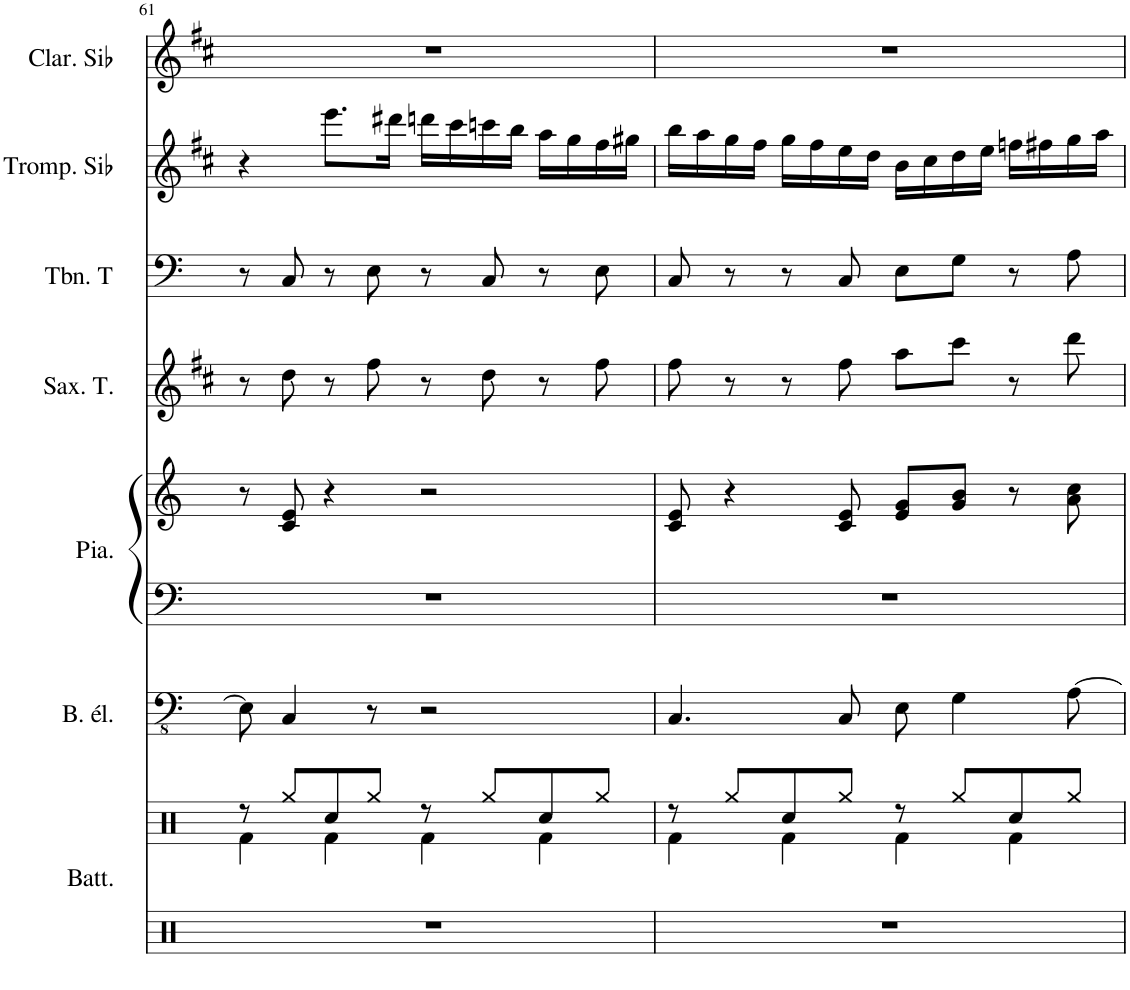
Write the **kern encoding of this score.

**kern	**kern	**kern	**kern	**kern	**kern	**kern	**kern	**kern
*part7	*part7	*part6	*part5	*part5	*part4	*part3	*part2	*part1
*staff9	*staff8	*staff7	*staff6	*staff5	*staff4	*staff3	*staff2	*staff1
*I"Batterie	*	*I"Basse électrique	*I"Piano	*	*I"Saxophone Ténor	*I"Trombone ténor	*I"Trompette en Sib	*I"Clarinette en Sib
*I'Batt.	*	*I'B. él.	*I'Pia.	*	*I'Sax. T.	*I'Tbn. T	*I'Tromp. Sib	*I'Clar. Sib
!!LO:PB:g=z
*clefX	*clefX	*clefFv4	*clefF4	*clefG2	*clefG2	*clefF4	*clefG2	*clefG2
*	*	*	*	*	*Trd8c14	*	*Trd1c2	*Trd1c2
*k[]	*k[]	*k[]	*k[]	*k[]	*k[f#c#]	*k[]	*k[f#c#]	*k[f#c#]
*M4/4	*M4/4	*M4/4	*M4/4	*M4/4	*M4/4	*M4/4	*M4/4	*M4/4
=61	=61	=61	=61	=61	=61	=61	=61	=61
*	*^	*	*	*	*	*	*	*
1r	8r	4Rf\	8EE\]	1r	8r	8r	8r	4r	1r
.	8Rgg/L	.	4CC/	.	8c/ 8e/	8dd\	8C/	.	.
.	8Rcc/	4Rf\	.	.	4r	8r	8r	8.eee\L	.
.	8Rgg/J	.	8r	.	.	8ff#\	8E\	.	.
.	.	.	.	.	.	.	.	16ddd#X\Jk	.
.	8r	4Rf\	2r	.	2r	8r	8r	16dddn\LL	.
.	.	.	.	.	.	.	.	16ccc#\	.
.	8Rgg/L	.	.	.	.	8dd\	8C/	16cccn\	.
.	.	.	.	.	.	.	.	16bb\JJ	.
.	8Rcc/	4Rf\	.	.	.	8r	8r	16aa\LL	.
.	.	.	.	.	.	.	.	16gg\	.
.	8Rgg/J	.	.	.	.	8ff#\	8E\	16ff#\	.
.	.	.	.	.	.	.	.	16gg#X\JJ	.
=62	=62	=62	=62	=62	=62	=62	=62	=62	=62
1r	8r	4Rf\	4.CC/	1r	8c/ 8e/	8ff#\	8C/	16bb\LL	1r
.	.	.	.	.	.	.	.	16aa\	.
.	8Rgg/L	.	.	.	4r	8r	8r	16gg\	.
.	.	.	.	.	.	.	.	16ff#\JJ	.
.	8Rcc/	4Rf\	.	.	.	8r	8r	16gg\LL	.
.	.	.	.	.	.	.	.	16ff#\	.
.	8Rgg/J	.	8CC/	.	8c/ 8e/	8ff#\	8C/	16ee\	.
.	.	.	.	.	.	.	.	16dd\JJ	.
.	8r	4Rf\	8EE\	.	8e/ 8g/L	8aa\L	8E\L	16b\LL	.
.	.	.	.	.	.	.	.	16cc#\	.
.	8Rgg/L	.	4GG\	.	8g/ 8b/J	8ccc#\J	8G\J	16dd\	.
.	.	.	.	.	.	.	.	16ee\JJ	.
.	8Rcc/	4Rf\	.	.	8r	8r	8r	16ffn\LL	.
.	.	.	.	.	.	.	.	16ff#X\	.
.	8Rgg/J	.	[8AA\	.	8a\ 8cc\	8ddd\	8A\	16gg\	.
.	.	.	.	.	.	.	.	16aa\JJ	.
*	*v	*v	*	*	*	*	*	*	*
=	=	=	=	=	=	=	=	=
*-	*-	*-	*-	*-	*-	*-	*-	*-
